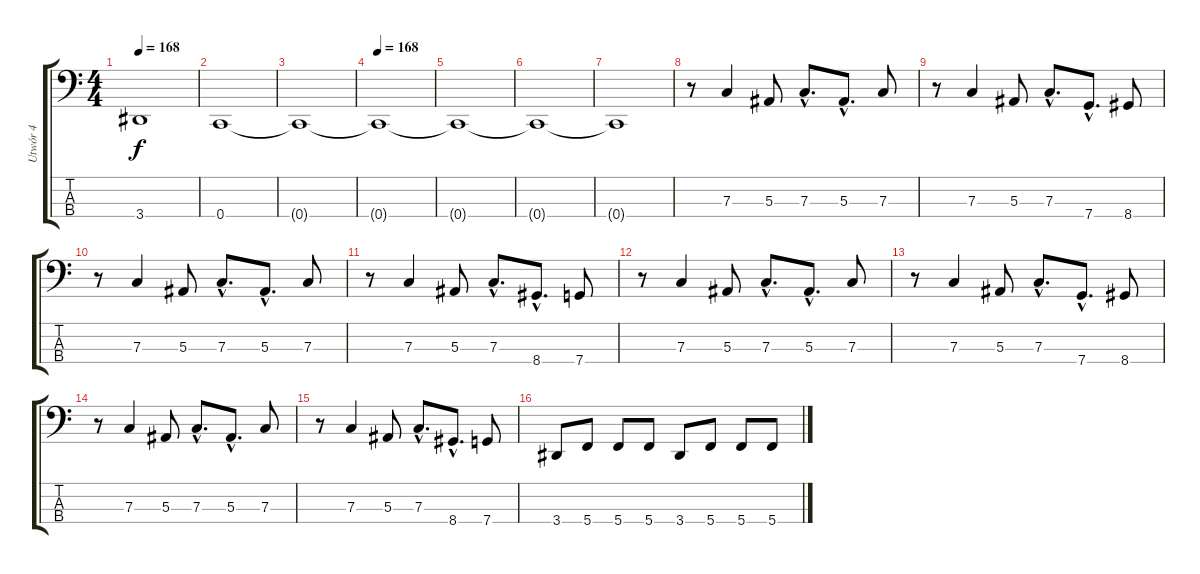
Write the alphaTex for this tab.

\track ("Utwór 4" "Utwór 4") {instrument electricbassfinger}
\staff {score tabs}
\tuning (Eb2 Bb1 F1 C1) {hide}
\ts (4 4)
\tempo 168
\clef f4
\ks c
3.4{t}.1{dy f} |
0.4.1 |
0.4{t}.1 |
\tempo 168
0.4{t}.1 |
0.4{t}.1 |
0.4{t}.1 |
0.4{t}.1 |
r.8 7.3.4 5.3.8 7.3{hac}.8{d} 5.3{hac}.8{d} 7.3.8 |
r.8 7.3.4 5.3.8 7.3{hac}.8{d} 7.4{hac}.8{d} 8.4.8 |
r.8 7.3.4 5.3.8 7.3{hac}.8{d} 5.3{hac}.8{d} 7.3.8 |
r.8 7.3.4 5.3.8 7.3{hac}.8{d} 8.4{hac}.8{d} 7.4.8 |
r.8 7.3.4 5.3.8 7.3{hac}.8{d} 5.3{hac}.8{d} 7.3.8 |
r.8 7.3.4 5.3.8 7.3{hac}.8{d} 7.4{hac}.8{d} 8.4.8 |
r.8 7.3.4 5.3.8 7.3{hac}.8{d} 5.3{hac}.8{d} 7.3.8 |
r.8 7.3.4 5.3.8 7.3{hac}.8{d} 8.4{hac}.8{d} 7.4.8 |
3.4.8 5.4.8 5.4.8 5.4.8 3.4.8 5.4.8 5.4.8 5.4.8
